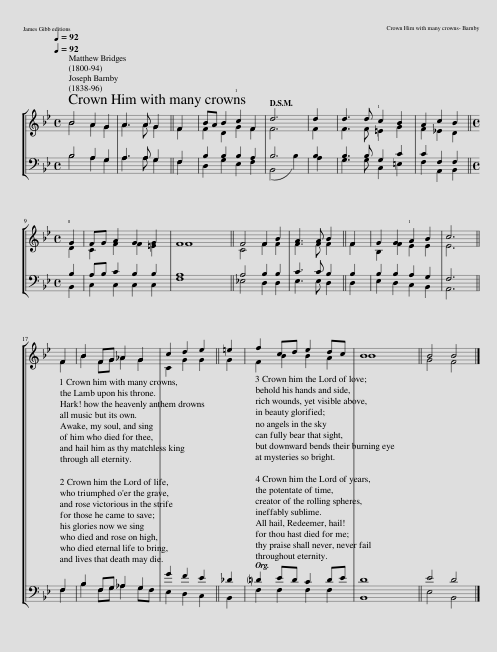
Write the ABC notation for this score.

X:1
%%score [ ( 1 2 ) ( 3 4 ) ]
L:1/8
Q:1/4=92
M:4/4
I:linebreak $
K:Bb
V:1 treble
V:2 treble
V:3 bass
V:4 bass
V:1
 B4 A2 G2 | A3 A G2 || F2 | BA B2 c2 F2 | d6 | %5
 d2 | d3 d c2 B2 | A2 c2 B2 ||$[M:4/4] G2 | FG A2 G2 G2 | %10
 F8 || F4 F2 B2 | A3 A B2 || F2 | G2 G2 A2 B2 | %15
 c6 ||$ F2 | B2 FG _A2 G2 | c2 d2 e2 || =e2 | %20
 f2 cd e2 dc | B8 || B4 B4 |] %23
V:2
 B4 A2 G2 | A3 A G2 || F2 | F2 D2 G2 F2 | F6 | %5
 F2 | F3 F =E2 G2 | F2 _E2 D2 ||$[M:4/4] D2 | C2 F2 F2 =E2 | %10
 F8 || C4 F2 F2 | F3 F F2 || F2 | B,2 F2 E2 E2 | %15
 E6 ||$ F2 | B2 FG _A2 G2 | C2 G2 G2 || G2 | %20
 F2 B2 B2 A2 | B8 || G4 F4 |] %23
V:3
 B,4 A,2 G,2 | A,3 A, G,2 || F,2 | B,2 B,2 B,2 A,2 | B,6 | %5
 B,2 | B,3 B, G,2 C2 | C2 F,2 F,2 ||$[M:4/4] B,2 | A,B, C2 B,2 B,2 | %10
 A,8 || A,4 B,2 B,2 | C3 C B,2 || B,2 | B,2 B,2 A,2 G,2 | %15
 F,6 ||$ F,2 | B,2 F,G, _A,2 G,2 | G2 F2 E2 || _D2 | %20
 !courtesy!=D2 ED C2 DE | D8 || E4 D4 |] %23
V:4
 B,4 A,2 G,2 | A,3 A, G,2 || F,2 | D,2 G,2 E,2 F,2 | (B,,4 B,2) | %5
 A,2 | G,3 G, C,2 =E,2 | F,2 A,,2 B,,2 ||$[M:4/4] B,,2 | C,2 C,2 C,2 C,2 | %10
 F,8 || _E,4 D,2 D,2 | E,3 E, D,2 || D,2 | E,2 D,2 C,2 B,,2 | %15
 A,,6 ||$ F,2 | B,2 F,G, _A,2 G,F, | E,2 D,2 C,2 || B,,2 | %20
 F,2 F,2 F,2 F,2 | B,,8 || E,4 B,,4 |] %23
